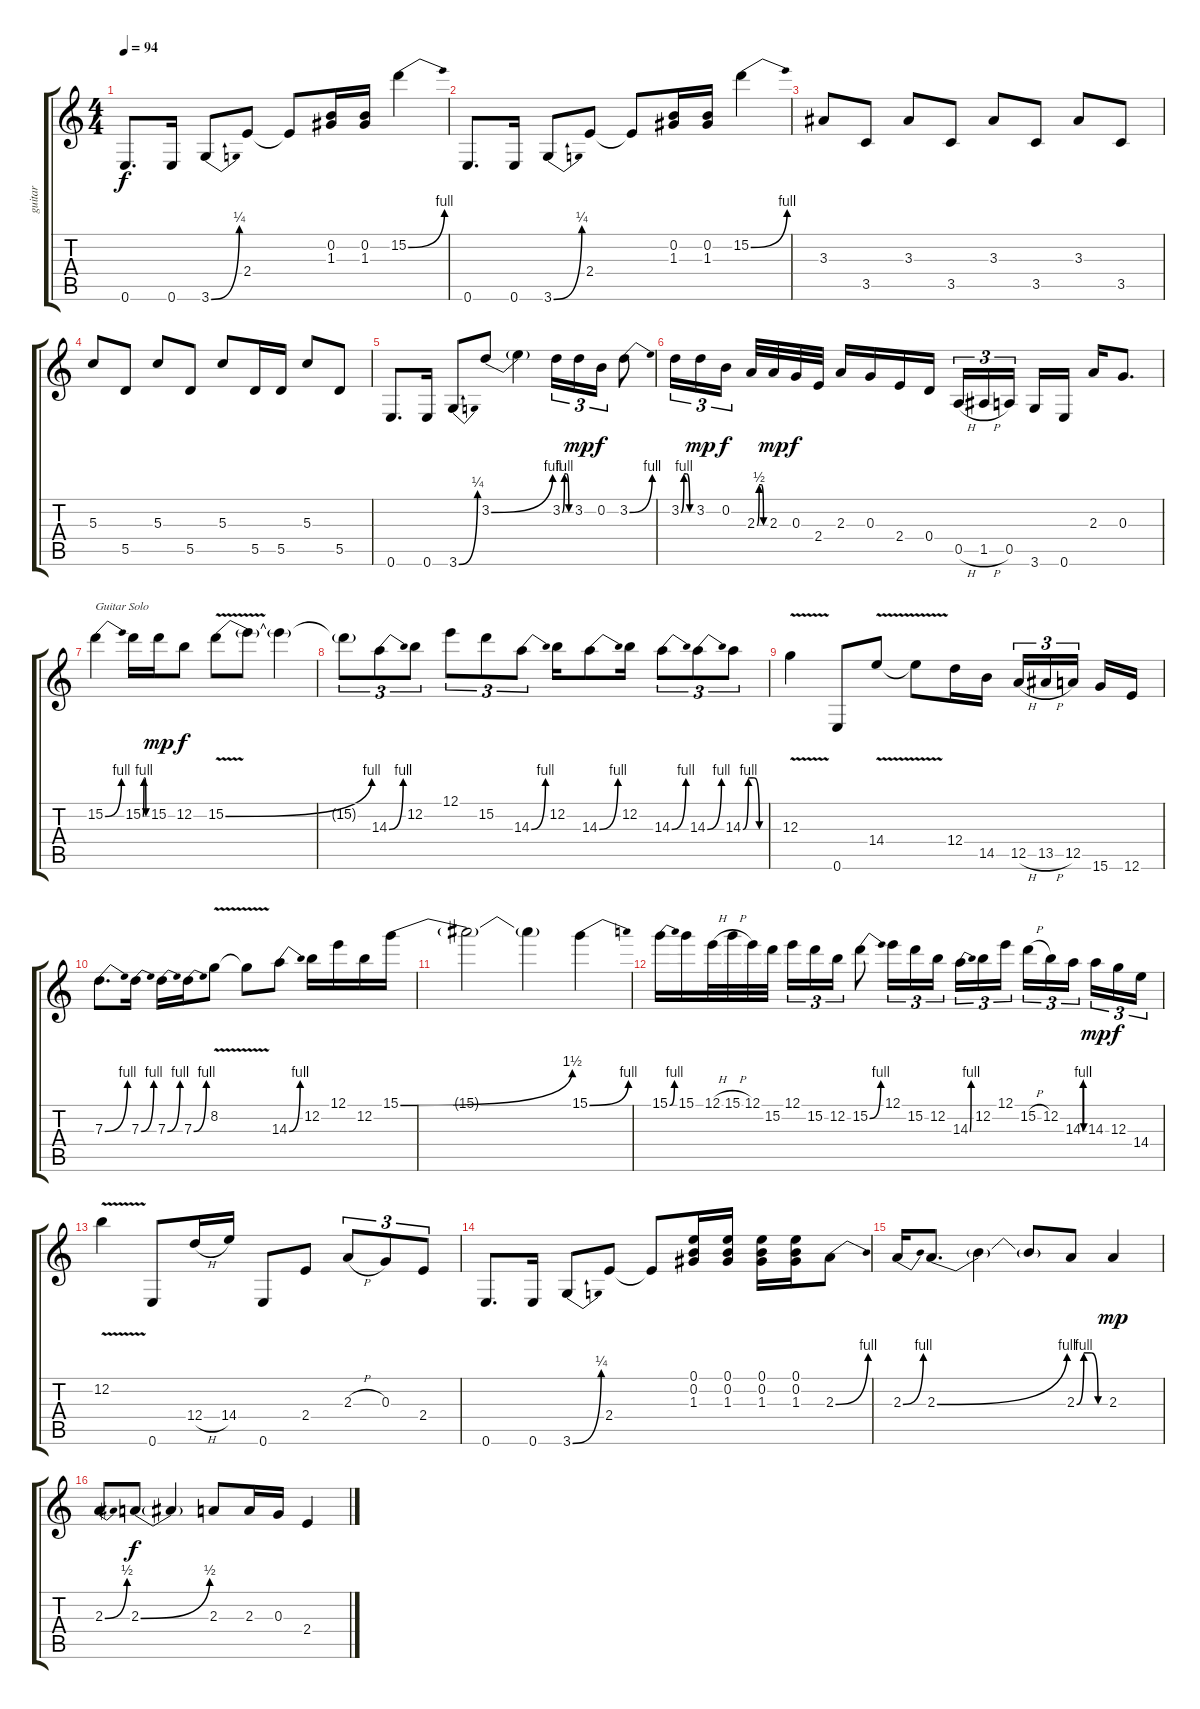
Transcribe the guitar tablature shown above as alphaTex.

\track ("guitar" "guitar") {instrument distortionguitar}
\staff {score tabs}
\tuning (E4 B3 G3 D3 A2 E2) {hide}
\ts (4 4)
\tempo 94
\clef g2
\ks c
0.6.8{d dy f} 0.6.16 3.6{be (bend 0 0 60 1)}.8 2.4.8 2.4{t}.8 (0.2 1.3).16 (0.2 1.3).16 15.2{be (bend 0 0 60 4)}.4 |
0.6.8{d} 0.6.16 3.6{be (bend 0 0 60 1)}.8 2.4.8 2.4{t}.8 (0.2 1.3).16 (0.2 1.3).16 15.2{be (bend 0 0 60 4)}.4 |
3.3.8 3.5.8 3.3.8 3.5.8 3.3.8 3.5.8 3.3.8 3.5.8 |
5.3.8 5.5.8 5.3.8 5.5.8 5.3.8 5.5.16 5.5.16 5.3.8 5.5.8 |
0.6.8{d} 0.6.16 3.6{be (bend 0 0 60 1)}.8 3.2{be (bend 0 0 60 4)}.8 3.2{t}.4 3.2{be (custom 0 0 15 4 30 4 45 0 60 0)}.16{tu (3 2)} 3.2.16{tu (3 2) dy mp} 0.2.16{tu (3 2) dy f} 3.2{be (bend 0 0 60 4)}.8 |
3.2{be (custom 0 0 15 4 30 4 45 0 60 0)}.16{tu (3 2)} 3.2.16{tu (3 2) dy mp} 0.2.16{tu (3 2) dy f beam splitsecondary} 2.3{be (custom 0 0 15 2 30 2 45 0 60 0)}.32 2.3.32{dy mp} 0.3.32{dy f} 2.4.32 2.3.16 0.3.16 2.4.16 0.4.16 0.5{h}.16{tu (3 2)} 1.5{h}.16{tu (3 2)} 0.5.16{tu (3 2) beam splitsecondary} 3.6.16 0.6.16 2.3.16 0.3.8{d} |
15.2{be (bend 0 0 60 4)}.4{txt "Guitar Solo"} 15.2{be (custom 0 0 15 4 30 4 45 0 60 0)}.16 15.2.16{dy mp} 12.2.8{dy f} 15.2{be (bend 0 0 60 4) v}.8 15.2{t}.8 15.2{t}.4 |
15.2{t}.8{tu (3 2)} 14.3{be (bend 0 0 60 4)}.8{tu (3 2)} 12.2.8{tu (3 2)} 12.1.8{tu (3 2)} 15.2.8{tu (3 2)} 14.3{be (bend 0 0 60 4)}.8{tu (3 2)} 12.2.16 14.3{be (bend 0 0 60 4)}.8 12.2.16 14.3{be (bend 0 0 60 4)}.8{tu (3 2)} 14.3{be (bend 0 0 60 4)}.8{tu (3 2)} 14.3{be (custom 0 0 15 4 30 4 45 0 60 0)}.8{tu (3 2)} |
12.3{v}.4 0.6.8 14.4{v}.8 14.4{t}.8 12.4.16 14.5.16 12.5{h}.16{tu (3 2)} 13.5{h}.16{tu (3 2)} 12.5.16{tu (3 2) beam splitsecondary} 15.6.16 12.6.16 |
7.3{be (bend 0 0 60 4)}.8{d} 7.3{be (bend 0 0 60 4)}.16 7.3{be (bend 0 0 60 4)}.16 7.3{be (bend 0 0 60 4)}.16 8.2{v}.8 8.2{t}.8 14.3{be (bend 0 0 60 4)}.8 12.2.16 12.1.16 12.2.16 15.1{be (bend 0 0 60 6)}.16 |
15.1{t}.2 15.1{t}.4 15.1{be (bend 0 0 60 4)}.4 |
15.1{be (bend 0 0 60 4)}.16 15.1.16 12.1{h}.32 15.1{h}.32 12.1.32 15.2.32 12.1.16{tu (3 2)} 15.2.16{tu (3 2)} 12.2.16{tu (3 2)} 15.2{be (bend 0 0 60 4)}.8 12.1.16{tu (3 2)} 15.2.16{tu (3 2)} 12.2.16{tu (3 2) beam splitsecondary} 14.3{be (bend 0 0 60 4)}.16{tu (3 2)} 12.2.16{tu (3 2)} 12.1.16{tu (3 2)} 15.2{h}.16{tu (3 2)} 12.2.16{tu (3 2)} 14.3{be (custom 0 0 15 4 30 4 45 0 60 0)}.16{tu (3 2) beam splitsecondary} 14.3.16{tu (3 2) dy mp} 12.3.16{tu (3 2) dy f} 14.4.16{tu (3 2)} |
12.2{v}.4 0.6.8 12.4{h}.16 14.4.16 0.6.8 2.4.8 2.3{h}.8{tu (3 2)} 0.3.8{tu (3 2)} 2.4.8{tu (3 2)} |
0.6.8{d} 0.6.16 3.6{be (bend 0 0 60 1)}.8 2.4.8 2.4{t}.8 (0.1 0.2 1.3).16 (0.1 0.2 1.3).16 (0.1 0.2 1.3).16 (0.1 0.2 1.3).16 2.3{be (bend 0 0 60 4)}.8 |
2.3{be (bend 0 0 60 4)}.16 2.3{be (bend 0 0 60 4)}.8{d} 2.3{t}.4 2.3{t}.8 2.3{be (custom 0 0 15 4 30 4 45 0 60 0)}.8 2.3.4{dy mp} |
2.3{be (bend 0 0 60 2)}.8 2.3{be (bend 0 0 60 2)}.8{dy f} 2.3{t}.4 2.3.8 2.3.16 0.3.16 2.4.4
